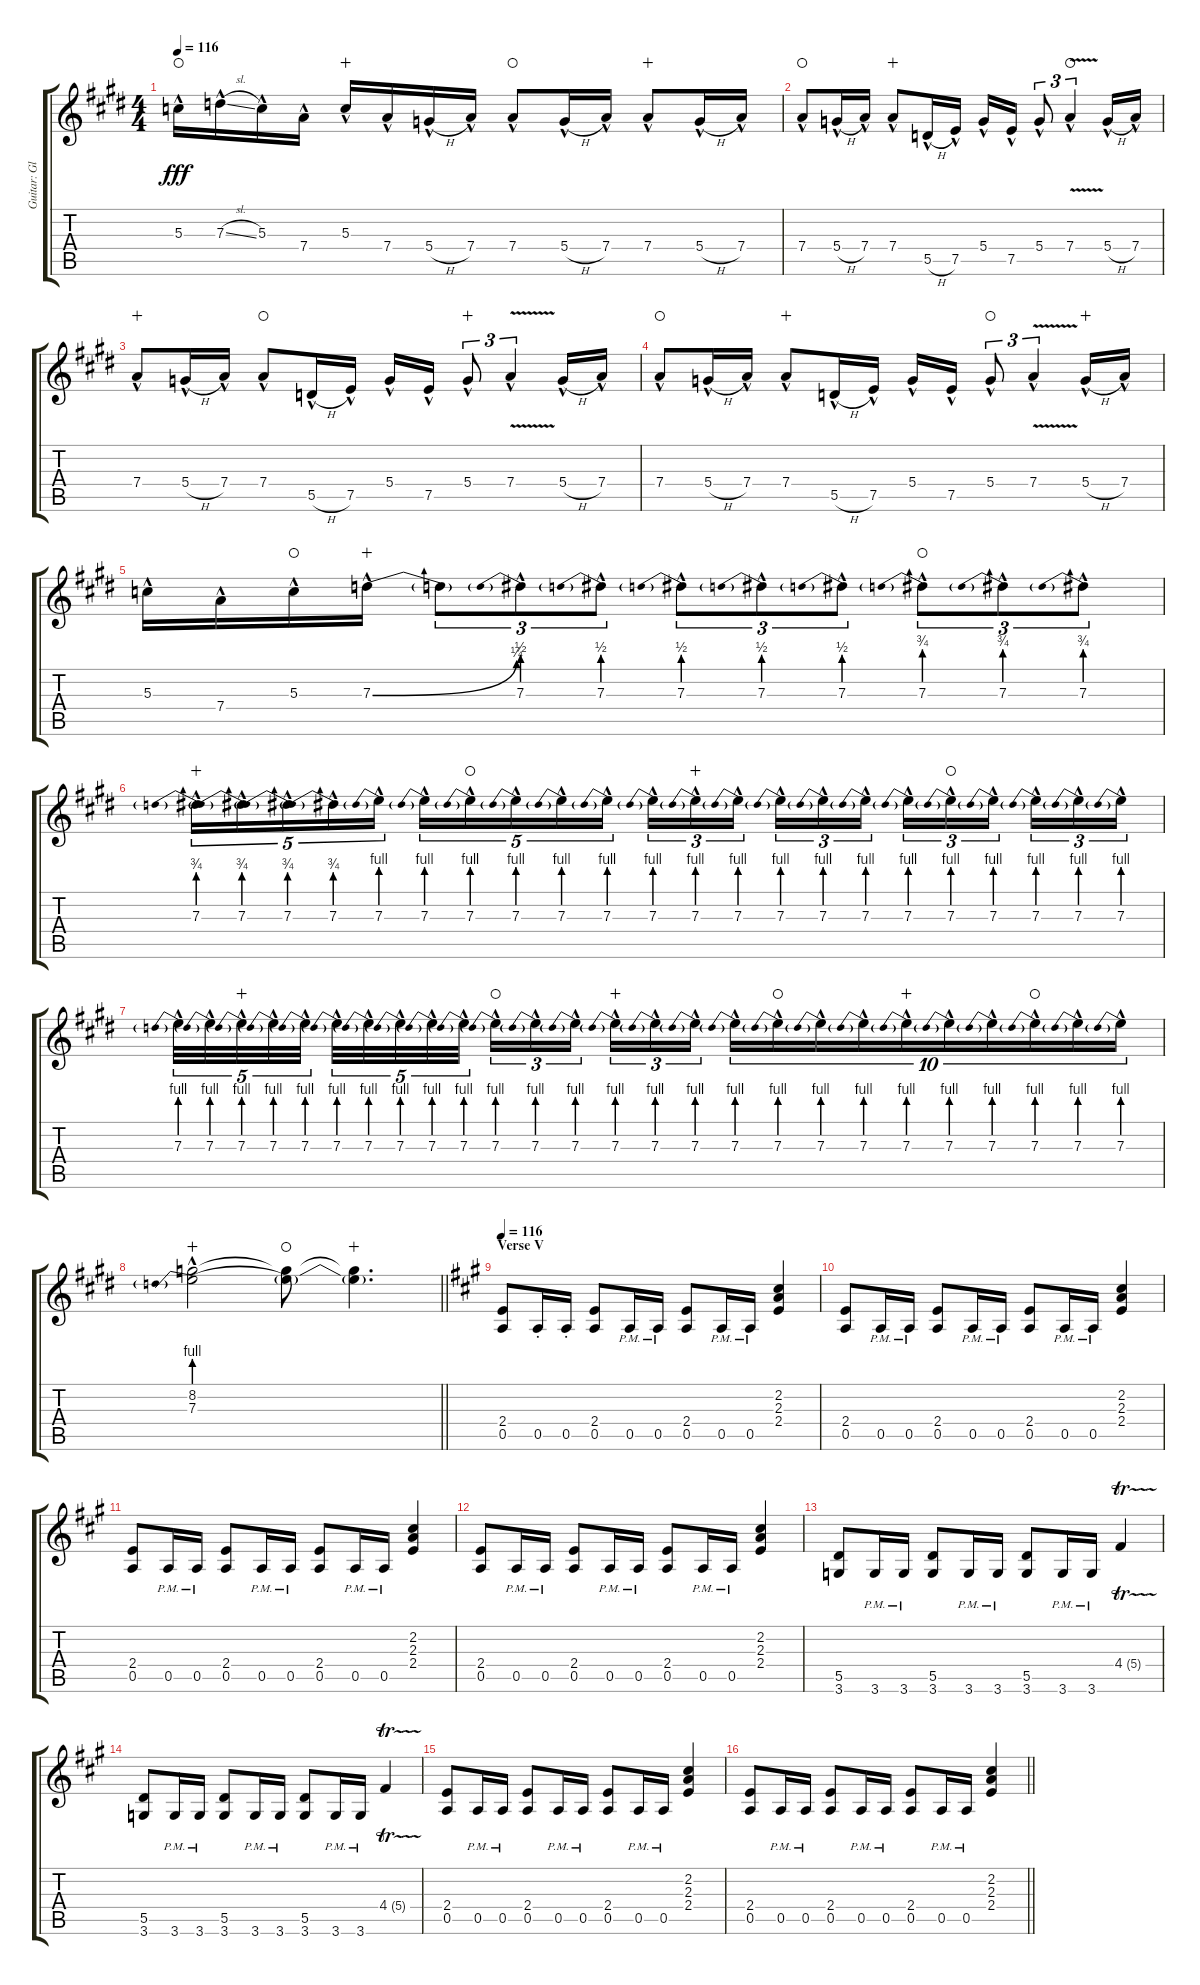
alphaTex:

\track ("Guitar: Glenn" "Guitar: Gl") {instrument distortionguitar}
\staff {score tabs}
\tuning (E4 B3 G3 D3 A2 E2) {hide}
\ts (4 4)
\tempo 116
\clef g2
\ks e
5.3{hac}.16{dy fff waho} 7.3{sl hac}.16 5.3{hac}.16 7.4{hac}.16 5.3{hac}.16{wahc} 7.4{hac}.16 5.4{h hac}.16 7.4{hac}.16 7.4{hac}.8{waho} 5.4{h hac}.16 7.4{hac}.16 7.4{hac}.8{wahc} 5.4{h hac}.16 7.4{hac}.16 |
7.4{hac}.8{waho} 5.4{h hac}.16 7.4{hac}.16 7.4{hac}.8{wahc} 5.5{h hac}.16 7.5{hac}.16 5.4{hac}.16 7.5{hac}.16 5.4{hac}.8{tu (3 2)} 7.4{v hac}.4{tu (3 2) waho} 5.4{h hac}.16 7.4{hac}.16 |
7.4{hac}.8{wahc} 5.4{h hac}.16 7.4{hac}.16 7.4{hac}.8{waho} 5.5{h hac}.16 7.5{hac}.16 5.4{hac}.16 7.5{hac}.16 5.4{hac}.8{tu (3 2) wahc} 7.4{v hac}.4{tu (3 2)} 5.4{h hac}.16 7.4{hac}.16 |
7.4{hac}.8{waho} 5.4{h hac}.16 7.4{hac}.16 7.4{hac}.8{wahc} 5.5{h hac}.16 7.5{hac}.16 5.4{hac}.16 7.5{hac}.16 5.4{hac}.8{tu (3 2) waho} 7.4{v hac}.4{tu (3 2)} 5.4{h hac}.16{wahc} 7.4{hac}.16 |
5.3{hac}.16 7.4{hac}.16 5.3{hac}.16{waho} 7.3{be (bend 0 0 60 1) hac}.16{wahc} 7.3{t}.8{tu (3 2)} 7.3{be (prebend 0 2 60 2) hac}.8{tu (3 2)} 7.3{be (prebend 0 2 60 2) hac}.8{tu (3 2)} 7.3{be (prebend 0 2 60 2) hac}.8{tu (3 2)} 7.3{be (prebend 0 2 60 2) hac}.8{tu (3 2)} 7.3{be (prebend 0 2 60 2) hac}.8{tu (3 2)} 7.3{be (prebend 0 3 60 3) hac}.8{tu (3 2) waho} 7.3{be (prebend 0 3 60 3) hac}.8{tu (3 2)} 7.3{be (prebend 0 3 60 3) hac}.8{tu (3 2)} |
7.3{be (prebend 0 3 60 3) hac}.16{tu (5 4) wahc} 7.3{be (prebend 0 3 60 3) hac}.16{tu (5 4)} 7.3{be (prebend 0 3 60 3) hac}.16{tu (5 4)} 7.3{be (prebend 0 3 60 3) hac}.16{tu (5 4)} 7.3{be (prebend 0 4 60 4) hac}.16{tu (5 4)} 7.3{be (prebend 0 4 60 4) hac}.16{tu (5 4)} 7.3{be (prebend 0 4 60 4) hac}.16{tu (5 4) waho} 7.3{be (prebend 0 4 60 4) hac}.16{tu (5 4)} 7.3{be (prebend 0 4 60 4) hac}.16{tu (5 4)} 7.3{be (prebend 0 4 60 4) hac}.16{tu (5 4)} 7.3{be (prebend 0 4 60 4) hac}.16{tu (3 2)} 7.3{be (prebend 0 4 60 4) hac}.16{tu (3 2) wahc} 7.3{be (prebend 0 4 60 4) hac}.16{tu (3 2) beam splitsecondary} 7.3{be (prebend 0 4 60 4) hac}.16{tu (3 2)} 7.3{be (prebend 0 4 60 4) hac}.16{tu (3 2)} 7.3{be (prebend 0 4 60 4) hac}.16{tu (3 2)} 7.3{be (prebend 0 4 60 4) hac}.16{tu (3 2)} 7.3{be (prebend 0 4 60 4) hac}.16{tu (3 2) waho} 7.3{be (prebend 0 4 60 4) hac}.16{tu (3 2) beam splitsecondary} 7.3{be (prebend 0 4 60 4) hac}.16{tu (3 2)} 7.3{be (prebend 0 4 60 4) hac}.16{tu (3 2)} 7.3{be (prebend 0 4 60 4) hac}.16{tu (3 2)} |
7.3{be (prebend 0 4 60 4) hac}.32{tu (5 4)} 7.3{be (prebend 0 4 60 4) hac}.32{tu (5 4)} 7.3{be (prebend 0 4 60 4) hac}.32{tu (5 4) wahc} 7.3{be (prebend 0 4 60 4) hac}.32{tu (5 4)} 7.3{be (prebend 0 4 60 4) hac}.32{tu (5 4) beam splitsecondary} 7.3{be (prebend 0 4 60 4) hac}.32{tu (5 4)} 7.3{be (prebend 0 4 60 4) hac}.32{tu (5 4)} 7.3{be (prebend 0 4 60 4) hac}.32{tu (5 4)} 7.3{be (prebend 0 4 60 4) hac}.32{tu (5 4)} 7.3{be (prebend 0 4 60 4) hac}.32{tu (5 4)} 7.3{be (prebend 0 4 60 4) hac}.16{tu (3 2) waho} 7.3{be (prebend 0 4 60 4) hac}.16{tu (3 2)} 7.3{be (prebend 0 4 60 4) hac}.16{tu (3 2) beam splitsecondary} 7.3{be (prebend 0 4 60 4) hac}.16{tu (3 2) wahc} 7.3{be (prebend 0 4 60 4) hac}.16{tu (3 2)} 7.3{be (prebend 0 4 60 4) hac}.16{tu (3 2)} 7.3{be (prebend 0 4 60 4) hac}.16{tu (10 8)} 7.3{be (prebend 0 4 60 4) hac}.16{tu (10 8) waho} 7.3{be (prebend 0 4 60 4) hac}.16{tu (10 8)} 7.3{be (prebend 0 4 60 4) hac}.16{tu (10 8)} 7.3{be (prebend 0 4 60 4) hac}.16{tu (10 8) wahc} 7.3{be (prebend 0 4 60 4) hac}.16{tu (10 8)} 7.3{be (prebend 0 4 60 4) hac}.16{tu (10 8)} 7.3{be (prebend 0 4 60 4) hac}.16{tu (10 8) waho} 7.3{be (prebend 0 4 60 4) hac}.16{tu (10 8)} 7.3{be (prebend 0 4 60 4) hac}.16{tu (10 8)} |
\barLineRight lightlight
(8.2{hac} 7.3{be (prebend 0 4 60 4) hac}).2{wahc} (8.2{t} 7.3{t}).8{waho} (8.2{t} 7.3{t}).4{d wahc} |
\section ("" "Verse V")
\tempo 116
\ks a
(2.4 0.5).8{volume 13 balance 11 instrument distortionguitar} 0.5{st}.16 0.5{st}.16 (2.4 0.5).8 0.5{pm}.16 0.5{pm}.16 (2.4 0.5).8 0.5{pm}.16 0.5{pm}.16 (2.2 2.3 2.4).4 |
(2.4 0.5).8 0.5{pm}.16 0.5{pm}.16 (2.4 0.5).8 0.5{pm}.16 0.5{pm}.16 (2.4 0.5).8 0.5{pm}.16 0.5{pm}.16 (2.2 2.3 2.4).4 |
(2.4 0.5).8 0.5{pm}.16 0.5{pm}.16 (2.4 0.5).8 0.5{pm}.16 0.5{pm}.16 (2.4 0.5).8 0.5{pm}.16 0.5{pm}.16 (2.2 2.3 2.4).4 |
(2.4 0.5).8 0.5{pm}.16 0.5{pm}.16 (2.4 0.5).8 0.5{pm}.16 0.5{pm}.16 (2.4 0.5).8 0.5{pm}.16 0.5{pm}.16 (2.2 2.3 2.4).4 |
(5.5 3.6).8 3.6{pm}.16 3.6{pm}.16 (5.5 3.6).8 3.6{pm}.16 3.6{pm}.16 (5.5 3.6).8 3.6{pm}.16 3.6{pm}.16 4.4{tr (5 32)}.4 |
(5.5 3.6).8 3.6{pm}.16 3.6{pm}.16 (5.5 3.6).8 3.6{pm}.16 3.6{pm}.16 (5.5 3.6).8 3.6{pm}.16 3.6{pm}.16 4.4{tr (5 32)}.4 |
(2.4 0.5).8 0.5{pm}.16 0.5{pm}.16 (2.4 0.5).8 0.5{pm}.16 0.5{pm}.16 (2.4 0.5).8 0.5{pm}.16 0.5{pm}.16 (2.2 2.3 2.4).4 |
\barLineRight lightlight
(2.4 0.5).8 0.5{pm}.16 0.5{pm}.16 (2.4 0.5).8 0.5{pm}.16 0.5{pm}.16 (2.4 0.5).8 0.5{pm}.16 0.5{pm}.16 (2.2 2.3 2.4).4
